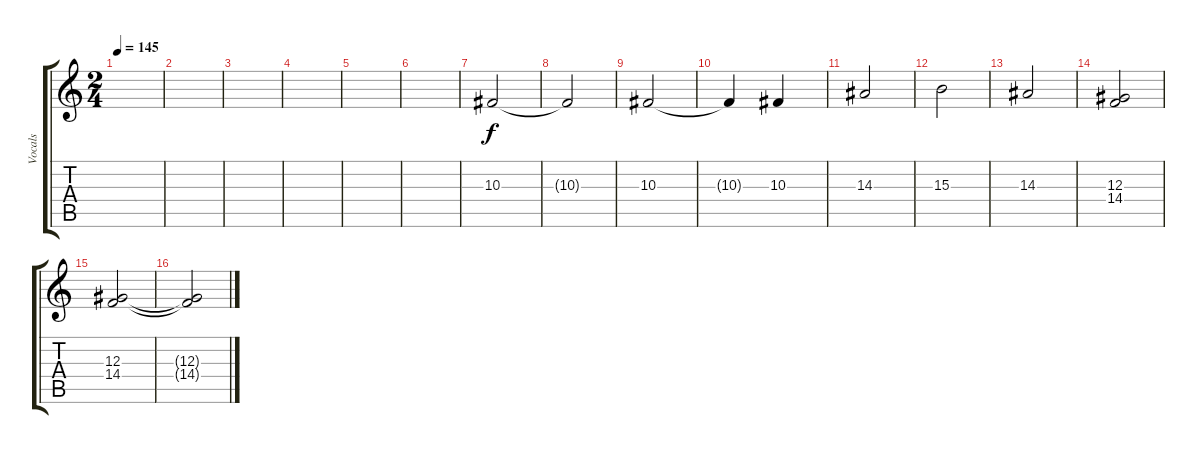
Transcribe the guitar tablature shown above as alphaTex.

\track ("Vocals" "Vocals") {instrument pad7halo}
\staff {score tabs}
\tuning (F4 C4 Ab3 Eb3 Bb2 Eb2) {hide}
\ts (2 4)
\tempo 145
\clef g2
\ks c
|
|
|
|
|
|
10.3.2 |
10.3{t}.2 |
10.3.2 |
10.3{t}.4 10.3.4 |
14.3.2 |
15.3.2 |
14.3.2 |
(12.3 14.4).2 |
(12.3 14.4).2 |
(12.3{t} 14.4{t}).2
